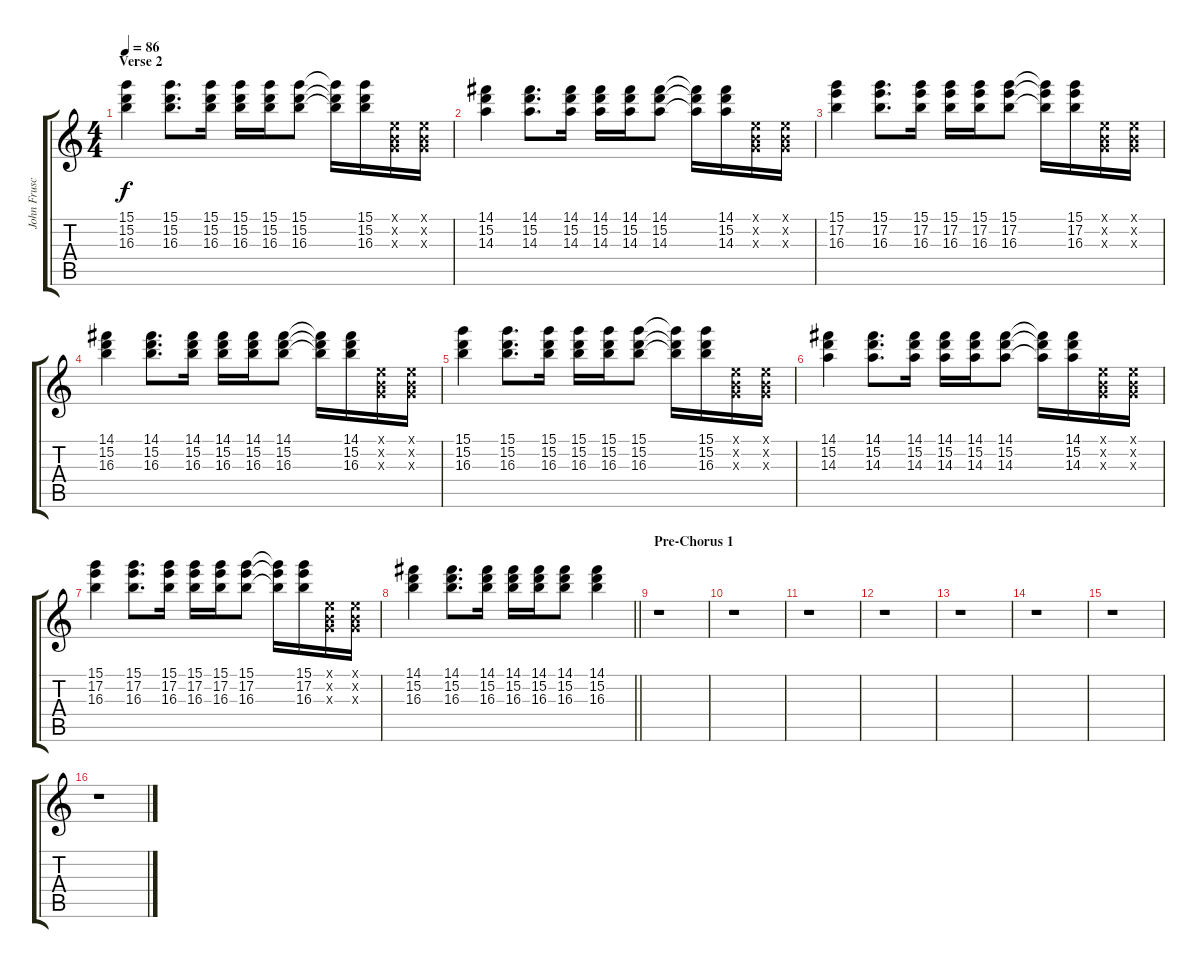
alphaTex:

\track ("John Frusciante | Mandolin" "John Frusc") {instrument acousticguitarnylon}
\staff {score tabs}
\tuning (E4 B3 G3 D3 A2 E2) {hide}
\ts (4 4)
\section ("" "Verse 2")
\tempo 86
\clef g2
\ks c
(15.1 15.2 16.3).4{dy f} (15.1 15.2 16.3).8{d} (15.1 15.2 16.3).16 (15.1 15.2 16.3).16 (15.1 15.2 16.3).16 (15.1 15.2 16.3).8 (15.1{t} 15.2{t} 16.3{t}).16 (15.1 15.2 16.3).16 (0.1{x} 0.2{x} 0.3{x}).16 (0.1{x} 0.2{x} 0.3{x}).16 |
(14.1 15.2 14.3).4 (14.1 15.2 14.3).8{d} (14.1 15.2 14.3).16 (14.1 15.2 14.3).16 (14.1 15.2 14.3).16 (14.1 15.2 14.3).8 (14.1{t} 15.2{t} 14.3{t}).16 (14.1 15.2 14.3).16 (0.1{x} 0.2{x} 0.3{x}).16 (0.1{x} 0.2{x} 0.3{x}).16 |
(15.1 17.2 16.3).4 (15.1 17.2 16.3).8{d} (15.1 17.2 16.3).16 (15.1 17.2 16.3).16 (15.1 17.2 16.3).16 (15.1 17.2 16.3).8 (15.1{t} 17.2{t} 16.3{t}).16 (15.1 17.2 16.3).16 (0.1{x} 0.2{x} 0.3{x}).16 (0.1{x} 0.2{x} 0.3{x}).16 |
(14.1 15.2 16.3).4 (14.1 15.2 16.3).8{d} (14.1 15.2 16.3).16 (14.1 15.2 16.3).16 (14.1 15.2 16.3).16 (14.1 15.2 16.3).8 (14.1{t} 15.2{t} 16.3{t}).16 (14.1 15.2 16.3).16 (0.1{x} 0.2{x} 0.3{x}).16 (0.1{x} 0.2{x} 0.3{x}).16 |
(15.1 15.2 16.3).4 (15.1 15.2 16.3).8{d} (15.1 15.2 16.3).16 (15.1 15.2 16.3).16 (15.1 15.2 16.3).16 (15.1 15.2 16.3).8 (15.1{t} 15.2{t} 16.3{t}).16 (15.1 15.2 16.3).16 (0.1{x} 0.2{x} 0.3{x}).16 (0.1{x} 0.2{x} 0.3{x}).16 |
(14.1 15.2 14.3).4 (14.1 15.2 14.3).8{d} (14.1 15.2 14.3).16 (14.1 15.2 14.3).16 (14.1 15.2 14.3).16 (14.1 15.2 14.3).8 (14.1{t} 15.2{t} 14.3{t}).16 (14.1 15.2 14.3).16 (0.1{x} 0.2{x} 0.3{x}).16 (0.1{x} 0.2{x} 0.3{x}).16 |
(15.1 17.2 16.3).4 (15.1 17.2 16.3).8{d} (15.1 17.2 16.3).16 (15.1 17.2 16.3).16 (15.1 17.2 16.3).16 (15.1 17.2 16.3).8 (15.1{t} 17.2{t} 16.3{t}).16 (15.1 17.2 16.3).16 (0.1{x} 0.2{x} 0.3{x}).16 (0.1{x} 0.2{x} 0.3{x}).16 |
\barLineRight lightlight
(14.1 15.2 16.3).4 (14.1 15.2 16.3).8{d} (14.1 15.2 16.3).16 (14.1 15.2 16.3).16 (14.1 15.2 16.3).16 (14.1 15.2 16.3).8 (14.1 15.2 16.3).4 |
\section ("" "Pre-Chorus 1")
r.1 |
r.1 |
r.1 |
r.1 |
r.1 |
r.1 |
r.1 |
r.1
